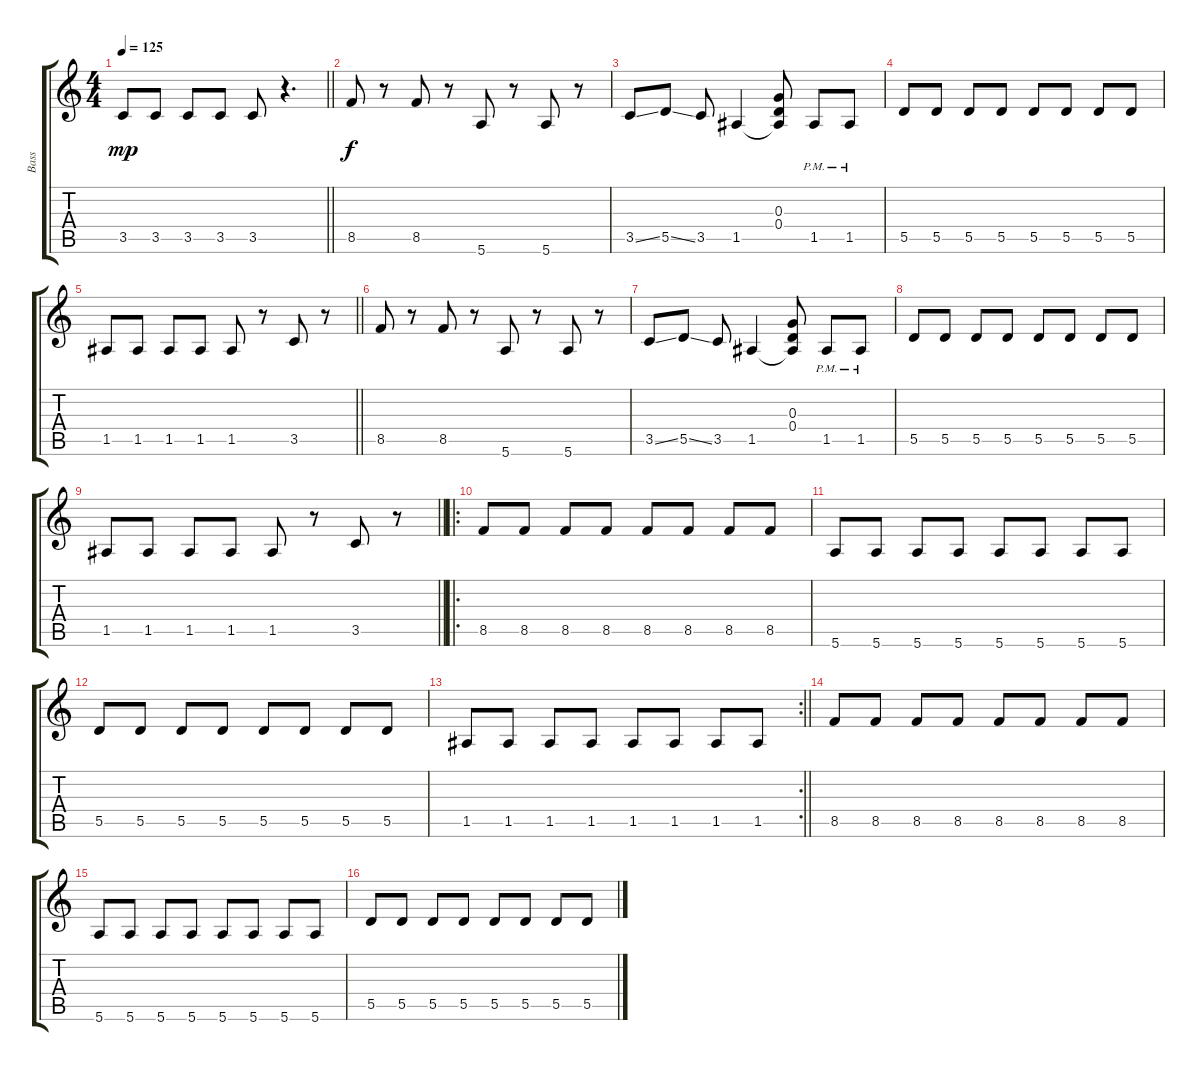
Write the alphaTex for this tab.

\track ("Bass" "Bass") {instrument electricbasspick}
\staff {score tabs}
\tuning (E4 B3 G3 D3 A2 E2) {hide}
\ts (4 4)
\tempo 125
\clef g2
\barLineRight lightlight
\ks c
3.5.8{dy mp} 3.5.8 3.5.8 3.5.8 3.5.8 r.4{d} |
8.5.8{dy f} r.8 8.5.8 r.8 5.6.8 r.8 5.6.8 r.8 |
3.5{ss}.8 5.5{ss}.8 3.5.8 1.5.4 (0.3 0.4 1.5{t}).8 1.5{pm}.8 1.5{pm}.8 |
5.5.8 5.5.8 5.5.8 5.5.8 5.5.8 5.5.8 5.5.8 5.5.8 |
\barLineRight lightlight
1.5.8 1.5.8 1.5.8 1.5.8 1.5.8 r.8 3.5.8 r.8 |
8.5.8 r.8 8.5.8 r.8 5.6.8 r.8 5.6.8 r.8 |
3.5{ss}.8 5.5{ss}.8 3.5.8 1.5.4 (0.3 0.4 1.5{t}).8 1.5{pm}.8 1.5{pm}.8 |
5.5.8 5.5.8 5.5.8 5.5.8 5.5.8 5.5.8 5.5.8 5.5.8 |
\barLineRight lightlight
1.5.8 1.5.8 1.5.8 1.5.8 1.5.8 r.8 3.5.8 r.8 |
\ro
8.5.8 8.5.8 8.5.8 8.5.8 8.5.8 8.5.8 8.5.8 8.5.8 |
5.6.8 5.6.8 5.6.8 5.6.8 5.6.8 5.6.8 5.6.8 5.6.8 |
5.5.8 5.5.8 5.5.8 5.5.8 5.5.8 5.5.8 5.5.8 5.5.8 |
\rc 2
\barLineRight lightlight
1.5.8 1.5.8 1.5.8 1.5.8 1.5.8 1.5.8 1.5.8 1.5.8 |
8.5.8 8.5.8 8.5.8 8.5.8 8.5.8 8.5.8 8.5.8 8.5.8 |
5.6.8 5.6.8 5.6.8 5.6.8 5.6.8 5.6.8 5.6.8 5.6.8 |
5.5.8 5.5.8 5.5.8 5.5.8 5.5.8 5.5.8 5.5.8 5.5.8
